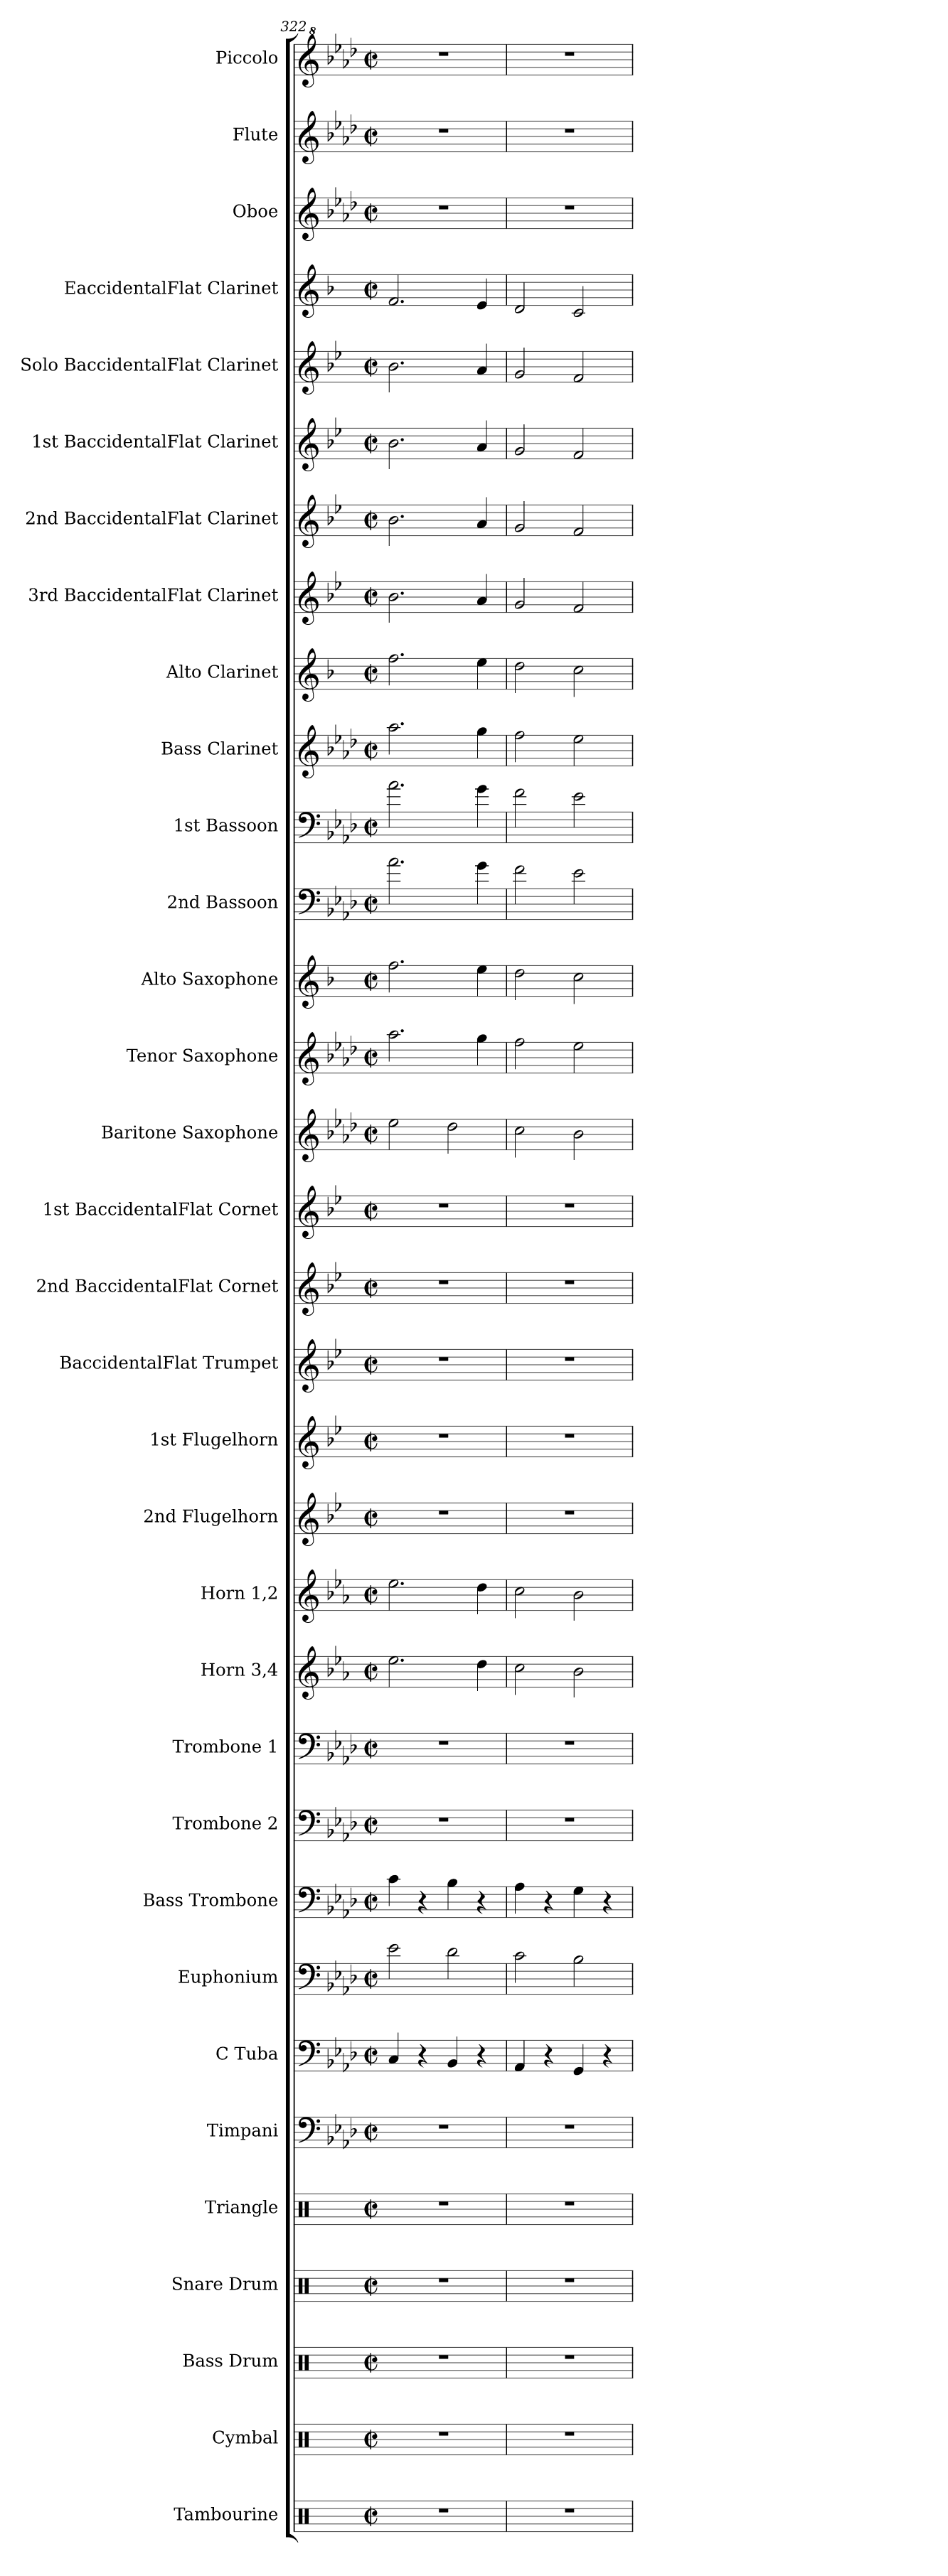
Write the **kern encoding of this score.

**kern	**kern	**kern	**kern	**kern	**kern	**kern	**kern	**kern	**kern	**kern	**kern	**kern	**kern	**kern	**kern	**kern	**kern	**kern	**kern	**kern	**kern	**kern	**kern	**kern	**kern	**kern	**kern	**kern	**kern	**kern	**kern	**kern
*part33	*part32	*part31	*part30	*part29	*part28	*part27	*part26	*part25	*part24	*part23	*part22	*part21	*part20	*part19	*part18	*part17	*part16	*part15	*part14	*part13	*part12	*part11	*part10	*part9	*part8	*part7	*part6	*part5	*part4	*part3	*part2	*part1
*staff33	*staff32	*staff31	*staff30	*staff29	*staff28	*staff27	*staff26	*staff25	*staff24	*staff23	*staff22	*staff21	*staff20	*staff19	*staff18	*staff17	*staff16	*staff15	*staff14	*staff13	*staff12	*staff11	*staff10	*staff9	*staff8	*staff7	*staff6	*staff5	*staff4	*staff3	*staff2	*staff1
*I"Tambourine	*I"Cymbal	*I"Bass Drum	*I"Snare Drum	*I"Triangle	*I"Timpani	*I"C Tuba	*I"Euphonium	*I"Bass Trombone	*I"Trombone 2	*I"Trombone 1	*I"Horn 3,4	*I"Horn 1,2	*I"2nd Flugelhorn	*I"1st Flugelhorn	*I"BaccidentalFlat Trumpet	*I"2nd BaccidentalFlat Cornet	*I"1st BaccidentalFlat Cornet	*I"Baritone Saxophone	*I"Tenor Saxophone	*I"Alto Saxophone	*I"2nd Bassoon	*I"1st Bassoon	*I"Bass Clarinet	*I"Alto Clarinet	*I"3rd BaccidentalFlat Clarinet	*I"2nd BaccidentalFlat Clarinet	*I"1st BaccidentalFlat Clarinet	*I"Solo BaccidentalFlat Clarinet	*I"EaccidentalFlat Clarinet	*I"Oboe	*I"Flute	*I"Piccolo
*I'Tamb.	*I'Cym.	*I'B. Dr.	*I'Sn. Dr.	*I'Trgl.	*I'Timp.	*I'C Tu.	*I'Eu.	*I'B. Trb.	*I'Trb. 2	*I'Trb. 1	*I'Hn. 3,4	*I'Hn. 1,2	*I'2nd Flghn.	*I'1st Flghn.	*I'BaccidentalFlat Tpt.	*I'2nd BaccidentalFlat Cnt.	*I'1st BaccidentalFlat Cnt.	*I'Bar. Sax.	*I'T. Sax.	*I'A. Sax.	*I'2nd Bsn.	*I'1st Bsn.	*I'B. Cl.	*I'A. Cl.	*I'3rd BaccidentalFlat Cl.	*I'2nd BaccidentalFlat Cl.	*I'1st BaccidentalFlat Cl.	*I'Solo BaccidentalFlat Cl.	*I'EaccidentalFlat Cl.	*I'Ob.	*I'Fl.	*I'Picc.
*clefX	*clefX	*clefX	*clefX	*clefX	*clefF4	*clefF4	*clefF4	*clefF4	*clefF4	*clefF4	*clefG2	*clefG2	*clefG2	*clefG2	*clefG2	*clefG2	*clefG2	*clefG2	*clefG2	*clefG2	*clefF4	*clefF4	*clefG2	*clefG2	*clefG2	*clefG2	*clefG2	*clefG2	*clefG2	*clefG2	*clefG2	*clefG^2
*	*	*	*	*	*	*	*	*	*	*	*ITrd4c7	*ITrd4c7	*ITrd1c2	*ITrd1c2	*ITrd1c2	*ITrd1c2	*ITrd1c2	*ITrd12c21	*ITrd8c14	*ITrd5c9	*	*	*ITrd8c14	*ITrd5c9	*ITrd1c2	*ITrd1c2	*ITrd1c2	*ITrd1c2	*ITrd-2c-3	*	*	*ITrd-7c-12
*k[]	*k[]	*k[]	*k[]	*k[]	*k[b-e-a-d-]	*k[b-e-a-d-]	*k[b-e-a-d-]	*k[b-e-a-d-]	*k[b-e-a-d-]	*k[b-e-a-d-]	*k[b-e-a-d-]	*k[b-e-a-d-]	*k[b-e-a-d-]	*k[b-e-a-d-]	*k[b-e-a-d-]	*k[b-e-a-d-]	*k[b-e-a-d-]	*k[b-e-a-d-]	*k[b-e-a-d-]	*k[b-e-a-d-]	*k[b-e-a-d-]	*k[b-e-a-d-]	*k[b-e-a-d-]	*k[b-e-a-d-]	*k[b-e-a-d-]	*k[b-e-a-d-]	*k[b-e-a-d-]	*k[b-e-a-d-]	*k[b-e-a-d-]	*k[b-e-a-d-]	*k[b-e-a-d-]	*k[b-e-a-d-]
*M4/4	*M4/4	*M4/4	*M4/4	*M4/4	*M4/4	*M4/4	*M4/4	*M4/4	*M4/4	*M4/4	*M4/4	*M4/4	*M4/4	*M4/4	*M4/4	*M4/4	*M4/4	*M4/4	*M4/4	*M4/4	*M4/4	*M4/4	*M4/4	*M4/4	*M4/4	*M4/4	*M4/4	*M4/4	*M4/4	*M4/4	*M4/4	*M4/4
*met(c|)	*met(c|)	*met(c|)	*met(c|)	*met(c|)	*met(c|)	*met(c|)	*met(c|)	*met(c|)	*met(c|)	*met(c|)	*met(c|)	*met(c|)	*met(c|)	*met(c|)	*met(c|)	*met(c|)	*met(c|)	*met(c|)	*met(c|)	*met(c|)	*met(c|)	*met(c|)	*met(c|)	*met(c|)	*met(c|)	*met(c|)	*met(c|)	*met(c|)	*met(c|)	*met(c|)	*met(c|)	*met(c|)
=322	=322	=322	=322	=322	=322	=322	=322	=322	=322	=322	=322	=322	=322	=322	=322	=322	=322	=322	=322	=322	=322	=322	=322	=322	=322	=322	=322	=322	=322	=322	=322	=322
1r	1r	1r	1r	1r	1r	4C/	2e-\	4c\	1r	1r	2.a-\	2.a-\	1r	1r	1r	1r	1r	2e-\	2.a-\	2.a-\	2.a-\	2.a-\	2.a-\	2.a-\	2.a-\	2.a-\	2.a-\	2.a-\	2.a-/	1r	1r	1r
.	.	.	.	.	.	4r	.	4r	.	.	.	.	.	.	.	.	.	.	.	.	.	.	.	.	.	.	.	.	.	.	.	.
.	.	.	.	.	.	4BB-/	2d-\	4B-\	.	.	.	.	.	.	.	.	.	2d-\	.	.	.	.	.	.	.	.	.	.	.	.	.	.
.	.	.	.	.	.	4r	.	4r	.	.	4g\	4g\	.	.	.	.	.	.	4g\	4g\	4g\	4g\	4g\	4g\	4g/	4g/	4g/	4g/	4g/	.	.	.
=323	=323	=323	=323	=323	=323	=323	=323	=323	=323	=323	=323	=323	=323	=323	=323	=323	=323	=323	=323	=323	=323	=323	=323	=323	=323	=323	=323	=323	=323	=323	=323	=323
1r	1r	1r	1r	1r	1r	4AA-/	2c\	4A-\	1r	1r	2f\	2f\	1r	1r	1r	1r	1r	2c\	2f\	2f\	2f\	2f\	2f\	2f\	2f/	2f/	2f/	2f/	2f/	1r	1r	1r
.	.	.	.	.	.	4r	.	4r	.	.	.	.	.	.	.	.	.	.	.	.	.	.	.	.	.	.	.	.	.	.	.	.
.	.	.	.	.	.	4GG/	2B-\	4G\	.	.	2e-\	2e-\	.	.	.	.	.	2B-\	2e-\	2e-\	2e-\	2e-\	2e-\	2e-\	2e-/	2e-/	2e-/	2e-/	2e-/	.	.	.
.	.	.	.	.	.	4r	.	4r	.	.	.	.	.	.	.	.	.	.	.	.	.	.	.	.	.	.	.	.	.	.	.	.
=	=	=	=	=	=	=	=	=	=	=	=	=	=	=	=	=	=	=	=	=	=	=	=	=	=	=	=	=	=	=	=	=
*-	*-	*-	*-	*-	*-	*-	*-	*-	*-	*-	*-	*-	*-	*-	*-	*-	*-	*-	*-	*-	*-	*-	*-	*-	*-	*-	*-	*-	*-	*-	*-	*-
